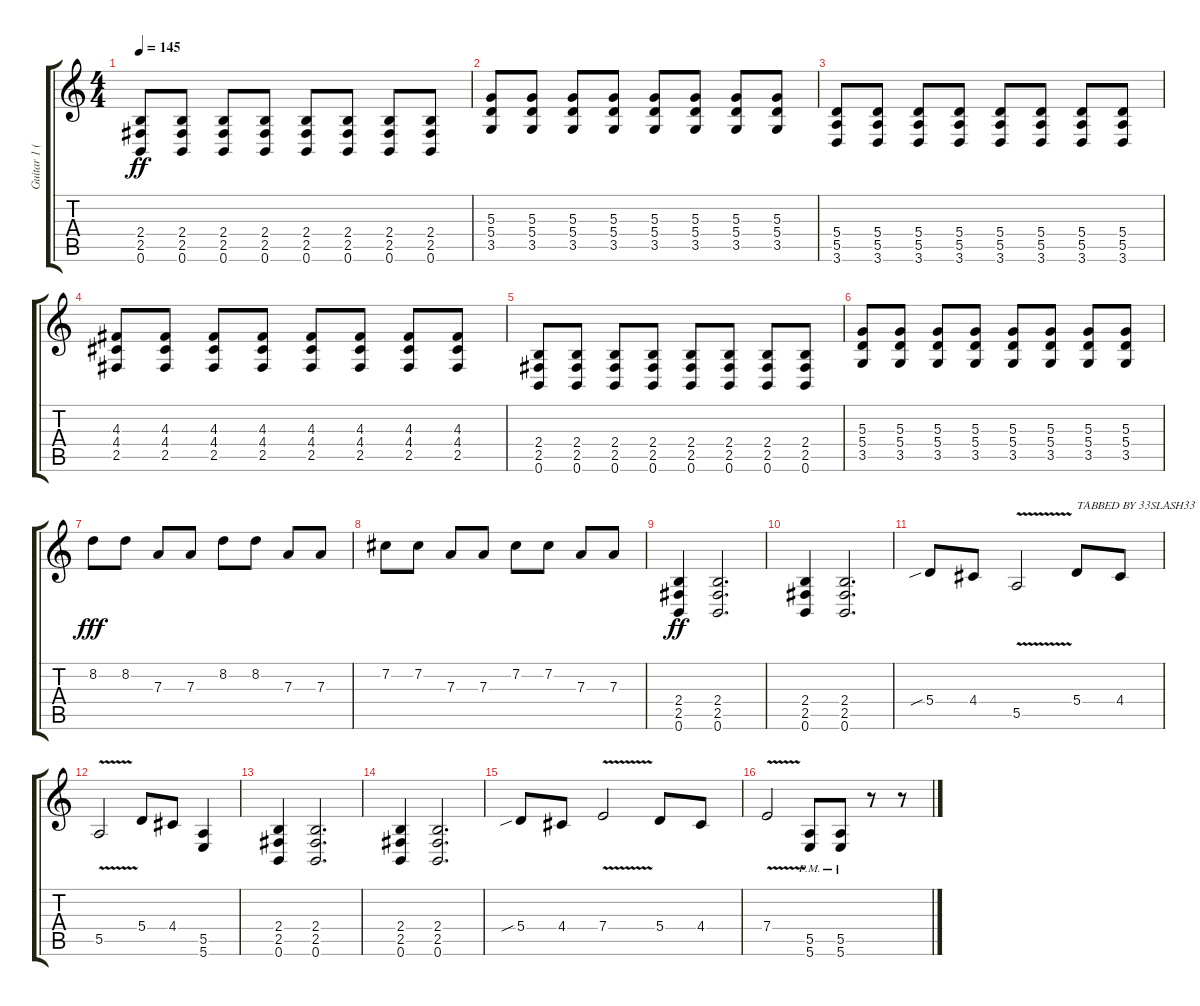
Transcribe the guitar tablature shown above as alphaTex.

\track ("Guitar 1 ( B Tuning )" "Guitar 1 (") {instrument distortionguitar}
\staff {score tabs}
\tuning (B3 Gb3 D3 A2 E2 B1) {hide}
\ts (4 4)
\tempo 145
\clef g2
\ks c
(2.4 2.5 0.6).8{dy ff} (2.4 2.5 0.6).8 (2.4 2.5 0.6).8 (2.4 2.5 0.6).8 (2.4 2.5 0.6).8 (2.4 2.5 0.6).8 (2.4 2.5 0.6).8 (2.4 2.5 0.6).8 |
(5.3 5.4 3.5).8 (5.3 5.4 3.5).8 (5.3 5.4 3.5).8 (5.3 5.4 3.5).8 (5.3 5.4 3.5).8 (5.3 5.4 3.5).8 (5.3 5.4 3.5).8 (5.3 5.4 3.5).8 |
(5.4 5.5 3.6).8 (5.4 5.5 3.6).8 (5.4 5.5 3.6).8 (5.4 5.5 3.6).8 (5.4 5.5 3.6).8 (5.4 5.5 3.6).8 (5.4 5.5 3.6).8 (5.4 5.5 3.6).8 |
(4.3 4.4 2.5).8 (4.3 4.4 2.5).8 (4.3 4.4 2.5).8 (4.3 4.4 2.5).8 (4.3 4.4 2.5).8 (4.3 4.4 2.5).8 (4.3 4.4 2.5).8 (4.3 4.4 2.5).8 |
(2.4 2.5 0.6).8 (2.4 2.5 0.6).8 (2.4 2.5 0.6).8 (2.4 2.5 0.6).8 (2.4 2.5 0.6).8 (2.4 2.5 0.6).8 (2.4 2.5 0.6).8 (2.4 2.5 0.6).8 |
(5.3 5.4 3.5).8 (5.3 5.4 3.5).8 (5.3 5.4 3.5).8 (5.3 5.4 3.5).8 (5.3 5.4 3.5).8 (5.3 5.4 3.5).8 (5.3 5.4 3.5).8 (5.3 5.4 3.5).8 |
8.2.8{dy fff} 8.2.8 7.3.8 7.3.8 8.2.8 8.2.8 7.3.8 7.3.8 |
7.2.8 7.2.8 7.3.8 7.3.8 7.2.8 7.2.8 7.3.8 7.3.8 |
(2.4 2.5 0.6).4{dy ff} (2.4 2.5 0.6).2{d} |
(2.4 2.5 0.6).4 (2.4 2.5 0.6).2{d} |
5.4{sib}.8 4.4.8 5.5{v}.2 5.4.8{txt "TABBED BY 33SLASH33"} 4.4.8 |
5.5{v}.2 5.4.8 4.4.8 (5.5 5.6).4 |
(2.4 2.5 0.6).4 (2.4 2.5 0.6).2{d} |
(2.4 2.5 0.6).4 (2.4 2.5 0.6).2{d} |
5.4{sib}.8 4.4.8 7.4{v}.2 5.4.8 4.4.8 |
7.4{v}.2 (5.5{pm} 5.6{pm}).8 (5.5{pm} 5.6{pm}).8 r.8 r.8
